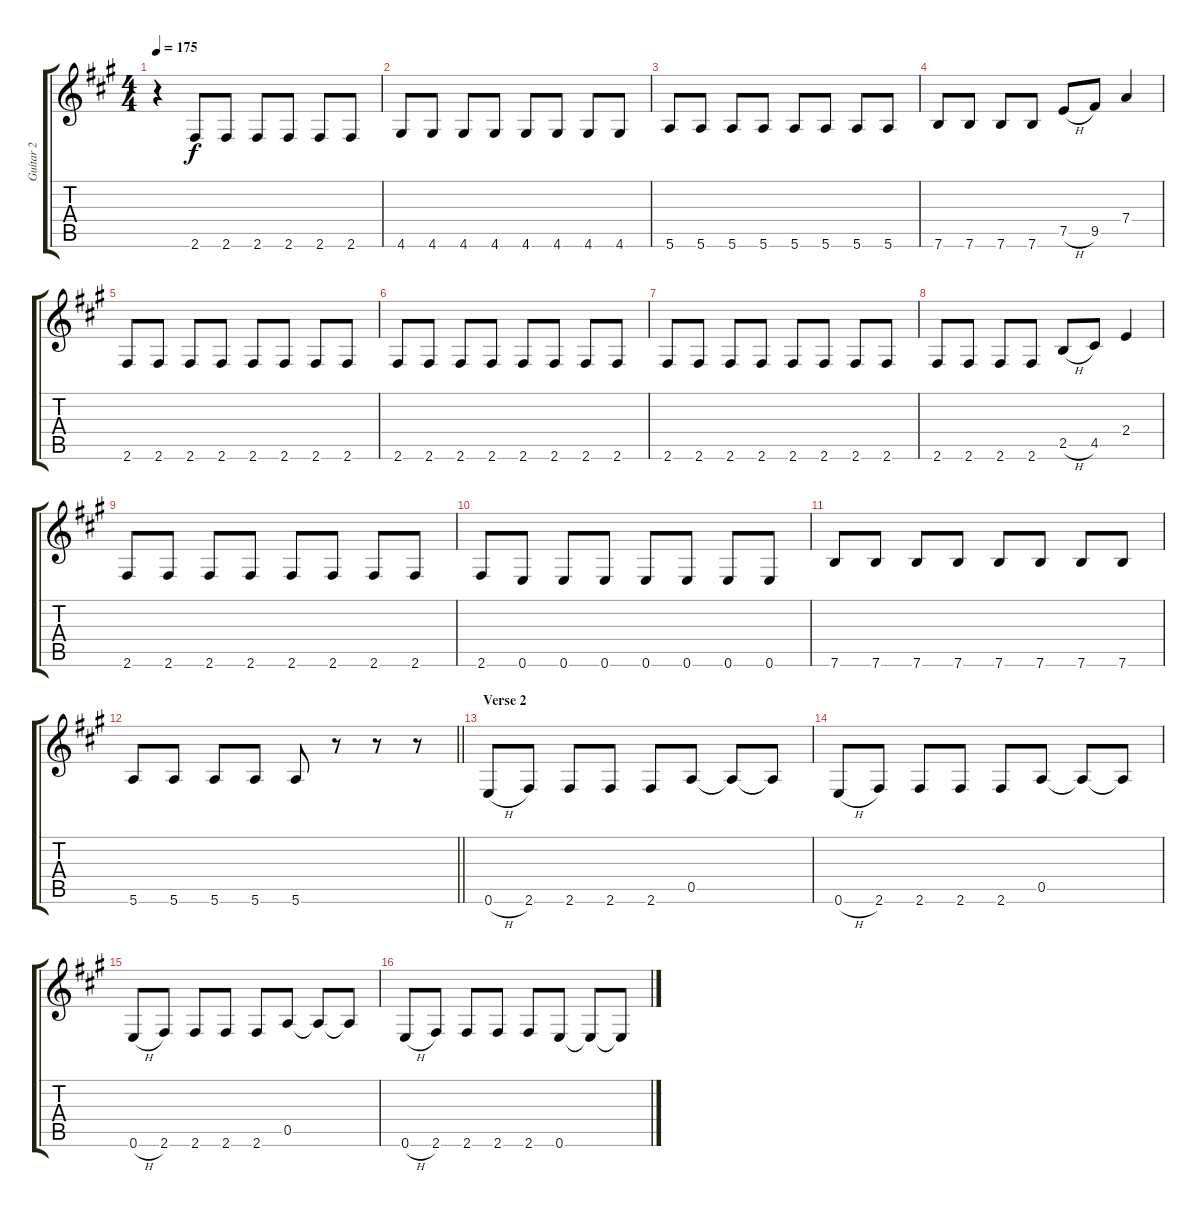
\track ("Guitar 2" "Guitar 2") {instrument overdrivenguitar}
\staff {score tabs}
\tuning (E4 B3 G3 D3 A2 E2) {hide}
\ts (4 4)
\tempo 175
\clef g2
\ks f#minor
r.4{dy f} 2.6.8 2.6.8 2.6.8 2.6.8 2.6.8 2.6.8 |
4.6.8 4.6.8 4.6.8 4.6.8 4.6.8 4.6.8 4.6.8 4.6.8 |
5.6.8 5.6.8 5.6.8 5.6.8 5.6.8 5.6.8 5.6.8 5.6.8 |
7.6.8 7.6.8 7.6.8 7.6.8 7.5{h}.8 9.5.8 7.4.4 |
2.6.8 2.6.8 2.6.8 2.6.8 2.6.8 2.6.8 2.6.8 2.6.8 |
2.6.8 2.6.8 2.6.8 2.6.8 2.6.8 2.6.8 2.6.8 2.6.8 |
2.6.8 2.6.8 2.6.8 2.6.8 2.6.8 2.6.8 2.6.8 2.6.8 |
2.6.8 2.6.8 2.6.8 2.6.8 2.5{h}.8 4.5.8 2.4.4 |
2.6.8 2.6.8 2.6.8 2.6.8 2.6.8 2.6.8 2.6.8 2.6.8 |
2.6.8 0.6.8 0.6.8 0.6.8 0.6.8 0.6.8 0.6.8 0.6.8 |
7.6.8 7.6.8 7.6.8 7.6.8 7.6.8 7.6.8 7.6.8 7.6.8 |
\barLineRight lightlight
5.6.8 5.6.8 5.6.8 5.6.8 5.6.8 r.8 r.8 r.8 |
\section ("" "Verse 2")
0.6{h}.8{volume 13} 2.6.8 2.6.8 2.6.8 2.6.8 0.5.8 0.5{t}.8 0.5{t}.8 |
0.6{h}.8 2.6.8 2.6.8 2.6.8 2.6.8 0.5.8 0.5{t}.8 0.5{t}.8 |
0.6{h}.8 2.6.8 2.6.8 2.6.8 2.6.8 0.5.8 0.5{t}.8 0.5{t}.8 |
0.6{h}.8 2.6.8 2.6.8 2.6.8 2.6.8 0.6.8 0.6{t}.8 0.6{t}.8
